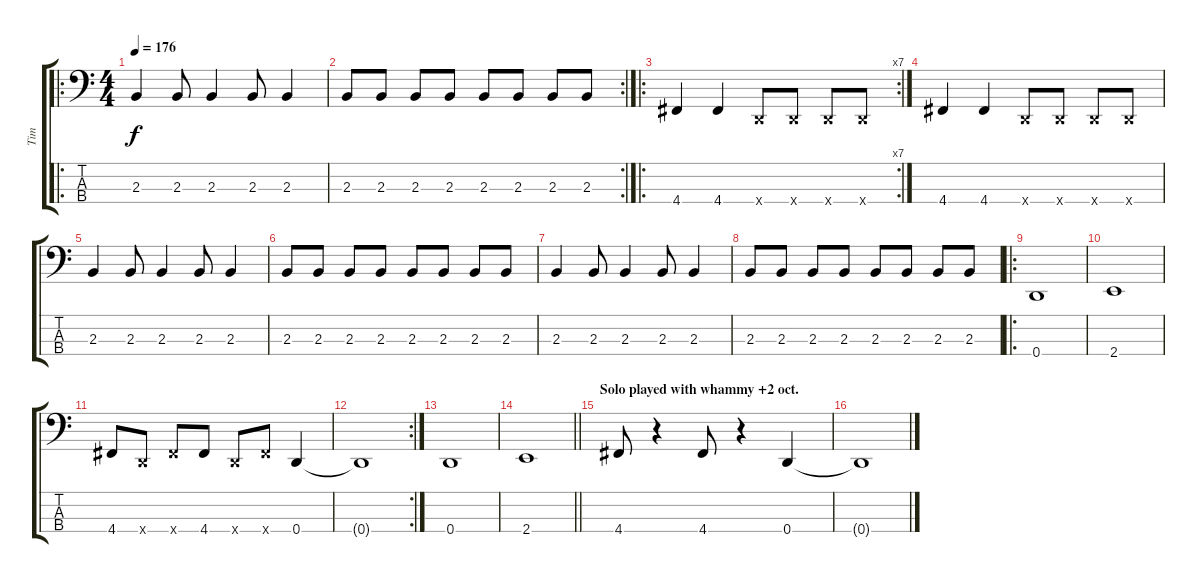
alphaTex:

\track ("Tim" "Tim") {instrument electricbassfinger}
\staff {score tabs}
\tuning (G2 D2 A1 D1) {hide}
\ro
\ts (4 4)
\tempo 176
\clef f4
\ks c
2.3.4{dy f} 2.3.8 2.3.4 2.3.8 2.3.4 |
\rc 2
2.3.8 2.3.8 2.3.8 2.3.8 2.3.8 2.3.8 2.3.8 2.3.8 |
\ro
\rc 7
4.4.4 4.4.4 0.4{x}.8 0.4{x}.8 0.4{x}.8 0.4{x}.8 |
4.4.4 4.4.4 0.4{x}.8 0.4{x}.8 0.4{x}.8 0.4{x}.8 |
2.3.4 2.3.8 2.3.4 2.3.8 2.3.4 |
2.3.8 2.3.8 2.3.8 2.3.8 2.3.8 2.3.8 2.3.8 2.3.8 |
2.3.4 2.3.8 2.3.4 2.3.8 2.3.4 |
2.3.8 2.3.8 2.3.8 2.3.8 2.3.8 2.3.8 2.3.8 2.3.8 |
\ro
0.4.1 |
2.4.1 |
4.4.8 0.4{x}.8 4.4{x}.8 4.4.8 0.4{x}.8 4.4{x}.8 0.4.4 |
\rc 2
0.4{t}.1 |
0.4.1 |
\barLineRight lightlight
2.4.1 |
\section ("" "Solo played with whammy +2 oct.")
4.4.8 r.4 4.4.8 r.4 0.4.4 |
0.4{t}.1
